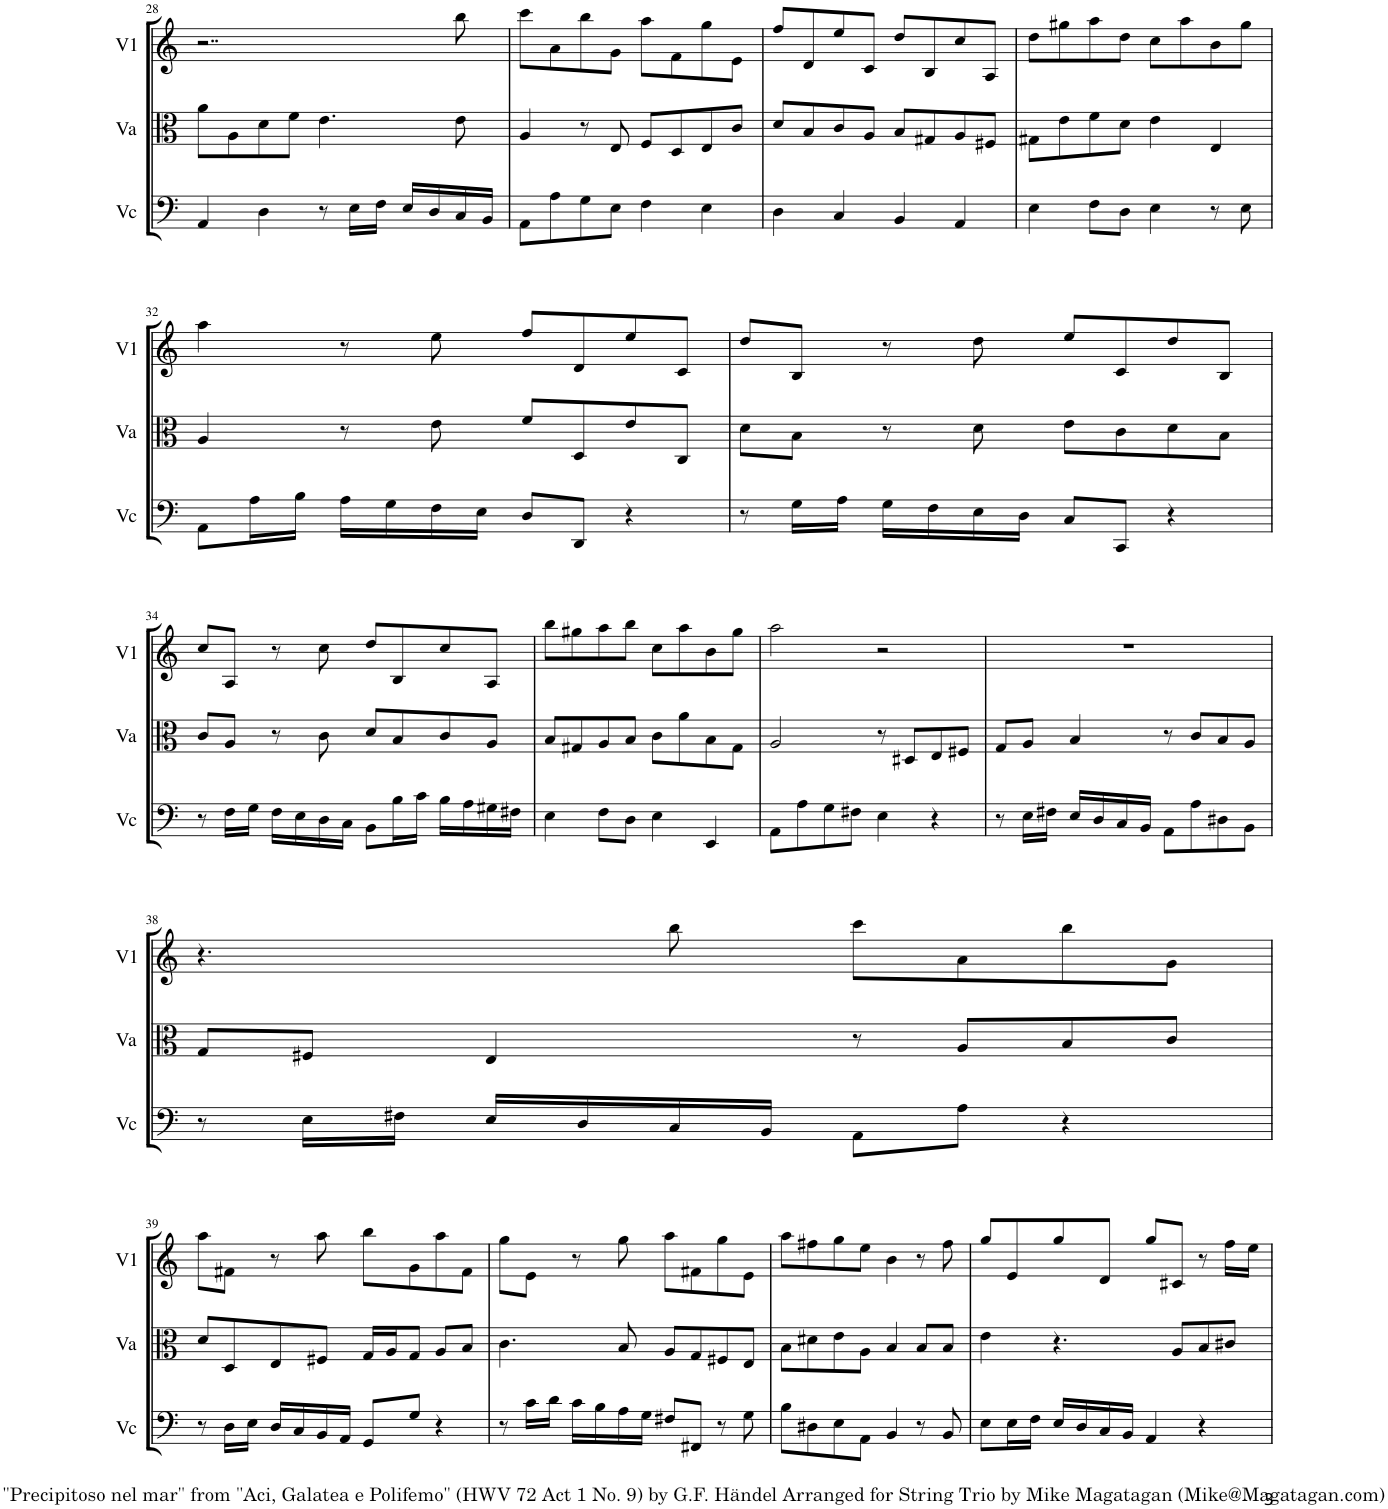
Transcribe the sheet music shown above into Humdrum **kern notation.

**kern	**kern	**kern
*part3	*part2	*part1
*staff3	*staff2	*staff1
*I"Cello	*I"Viola	*I"Violin
*	*I'Va	*I'V1
!!LO:PB:g=z
*clefF4	*clefC3	*clefG2
*k[]	*k[]	*k[]
*M4/4	*M4/4	*M4/4
*met(c)	*met(c)	*met(c)
=28	=28	=28
4AA/	8a\L	2..r
.	8A\	.
4D\	8d\	.
.	8f\J	.
8r	4.e\	.
16E\LL	.	.
16F\JJ	.	.
16E/LL	.	.
16D/	.	.
16C/	8e\	8bb\
16BB/JJ	.	.
=29	=29	=29
8AA\L	4A/	8ccc\L
8A\	.	8a\
8G\	8r	8bb\
8E\J	8E/	8g\J
4F\	8F/L	8aa\L
.	8D/	8f\
4E\	8E/	8gg\
.	8c/J	8e\J
=30	=30	=30
4D\	8d/L	8ff/L
.	8B/	8d/
4C/	8c/	8ee/
.	8A/J	8c/J
4BB/	8B/L	8dd/L
.	8G#X/	8B/
4AA/	8A/	8cc/
.	8F#X/J	8A/J
=31	=31	=31
4E\	8G#X\L	8dd\L
.	8e\	8gg#X\
8F\L	8f\	8aa\
8D\J	8d\J	8dd\J
4E\	4e\	8cc\L
.	.	8aa\
8r	4E/	8b\
8E\	.	8gg#\J
!!LO:LB:g=z
=32	=32	=32
8AA\L	4A/	4aa\
16A\L	.	.
16B\JJ	.	.
16A\LL	8r	8r
16G\	.	.
16F\	8e\	8ee\
16E\JJ	.	.
8D/L	8f/L	8ff/L
8DD/J	8D/	8d/
4r	8e/	8ee/
.	8C/J	8c/J
=33	=33	=33
8r	8d\L	8dd/L
16G\LL	8B\J	8B/J
16A\JJ	.	.
16G\LL	8r	8r
16F\	.	.
16E\	8d\	8dd\
16D\JJ	.	.
8C/L	8e\L	8ee/L
8CC/J	8c\	8c/
4r	8d\	8dd/
.	8B\J	8B/J
!!LO:LB:g=z
=34	=34	=34
8r	8c/L	8cc/L
16F\LL	8A/J	8A/J
16G\JJ	.	.
16F\LL	8r	8r
16E\	.	.
16D\	8c\	8cc\
16C\JJ	.	.
8BB\L	8d/L	8dd/L
16B\L	8B/	8B/
16c\JJ	.	.
16B\LL	8c/	8cc/
16A\	.	.
16G#X\	8A/J	8A/J
16F#X\JJ	.	.
=35	=35	=35
4E\	8B/L	8bb\L
.	8G#X/	8gg#X\
8F\L	8A/	8aa\
8D\J	8B/J	8bb\J
4E\	8c\L	8cc\L
.	8a\	8aa\
4EE/	8B\	8b\
.	8G#\J	8gg#\J
=36	=36	=36
8AA\L	2A/	2aa\
8A\	.	.
8G\	.	.
8F#X\J	.	.
4E\	8r	2r
.	8D#X/L	.
4r	8E/	.
.	8F#X/J	.
=37	=37	=37
8r	8G/L	1r
16E\LL	8A/J	.
16F#X\JJ	.	.
16E/LL	4B/	.
16D/	.	.
16C/	.	.
16BB/JJ	.	.
8AA\L	8r	.
8A\	8c/L	.
8D#X\	8B/	.
8BB\J	8A/J	.
!!LO:LB:g=z
=38	=38	=38
8r	8G/L	4.r
16E\LL	8F#X/J	.
16F#X\JJ	.	.
16E/LL	4E/	.
16D/	.	.
16C/	.	8bb\
16BB/JJ	.	.
8AA\L	8r	8ccc\L
8A\J	8A/L	8a\
4r	8B/	8bb\
.	8c/J	8g\J
!!LO:LB:g=z
=39	=39	=39
8r	8d/L	8aa\L
16D\LL	8D/	8f#X\J
16E\JJ	.	.
16D/LL	8E/	8r
16C/	.	.
16BB/	8F#X/J	8aa\
16AA/JJ	.	.
8GG/L	16G/LL	8bb\L
.	16A/J	.
8G/J	8G/J	8g\
4r	8A/L	8aa\
.	8B/J	8f#\J
=40	=40	=40
8r	4.c\	8gg\L
16c\LL	.	8e\J
16d\JJ	.	.
16c\LL	.	8r
16B\	.	.
16A\	8B/	8gg\
16G\JJ	.	.
8F#X/L	8A/L	8aa\L
8FF#X/J	8G/	8f#X\
8r	8F#X/	8gg\
8G\	8E/J	8e\J
=41	=41	=41
8B\L	8B\L	8aa\L
8D#X\	8d#X\	8ff#X\
8E\	8e\	8gg\
8AA\J	8A\J	8ee\J
4BB/	4B/	4b\
8r	8B/L	8r
8BB/	8B/J	8ff#\
=42	=42	=42
8E\L	4e\	8gg/L
16E\L	.	8e/
16F\JJ	.	.
16E/LL	4.r	8gg/
16D/	.	.
16C/	.	8d/J
16BB/JJ	.	.
4AA/	.	8gg/L
.	8A/L	8c#X/J
4r	8B/	8r
.	8c#X/J	16ff\LL
.	.	16ee\JJ
=	=	=
*-	*-	*-
